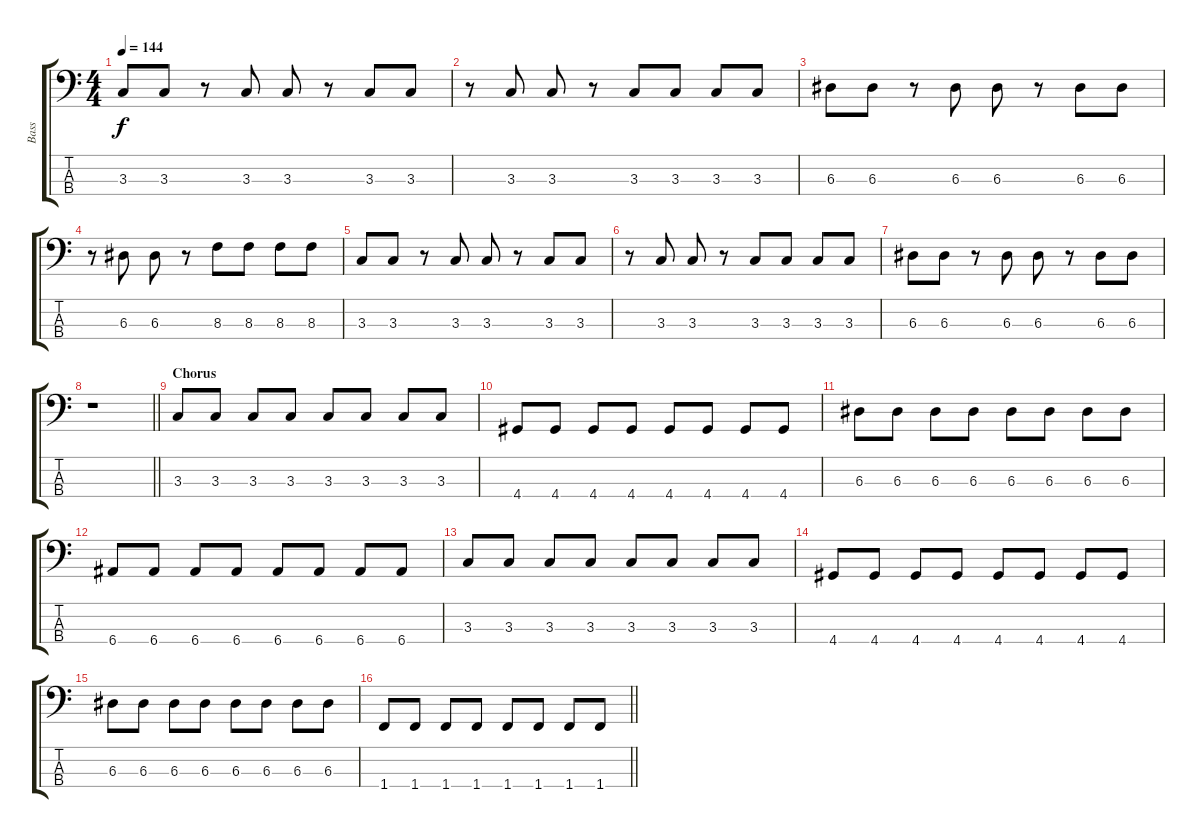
\track ("Bass" "Bass") {instrument electricbassfinger}
\staff {score tabs}
\tuning (G2 D2 A1 E1) {hide}
\ts (4 4)
\tempo 144
\clef f4
\ks c
3.3.8{dy f} 3.3.8 r.8 3.3.8 3.3.8 r.8 3.3.8 3.3.8 |
r.8 3.3.8 3.3.8 r.8 3.3.8 3.3.8 3.3.8 3.3.8 |
6.3.8 6.3.8 r.8 6.3.8 6.3.8 r.8 6.3.8 6.3.8 |
r.8 6.3.8 6.3.8 r.8 8.3.8 8.3.8 8.3.8 8.3.8 |
3.3.8 3.3.8 r.8 3.3.8 3.3.8 r.8 3.3.8 3.3.8 |
r.8 3.3.8 3.3.8 r.8 3.3.8 3.3.8 3.3.8 3.3.8 |
6.3.8 6.3.8 r.8 6.3.8 6.3.8 r.8 6.3.8 6.3.8 |
\barLineRight lightlight
r.1 |
\section ("" "Chorus")
3.3.8 3.3.8 3.3.8 3.3.8 3.3.8 3.3.8 3.3.8 3.3.8 |
4.4.8 4.4.8 4.4.8 4.4.8 4.4.8 4.4.8 4.4.8 4.4.8 |
6.3.8 6.3.8 6.3.8 6.3.8 6.3.8 6.3.8 6.3.8 6.3.8 |
6.4.8 6.4.8 6.4.8 6.4.8 6.4.8 6.4.8 6.4.8 6.4.8 |
3.3.8 3.3.8 3.3.8 3.3.8 3.3.8 3.3.8 3.3.8 3.3.8 |
4.4.8 4.4.8 4.4.8 4.4.8 4.4.8 4.4.8 4.4.8 4.4.8 |
6.3.8 6.3.8 6.3.8 6.3.8 6.3.8 6.3.8 6.3.8 6.3.8 |
\barLineRight lightlight
1.4.8 1.4.8 1.4.8 1.4.8 1.4.8 1.4.8 1.4.8 1.4.8
